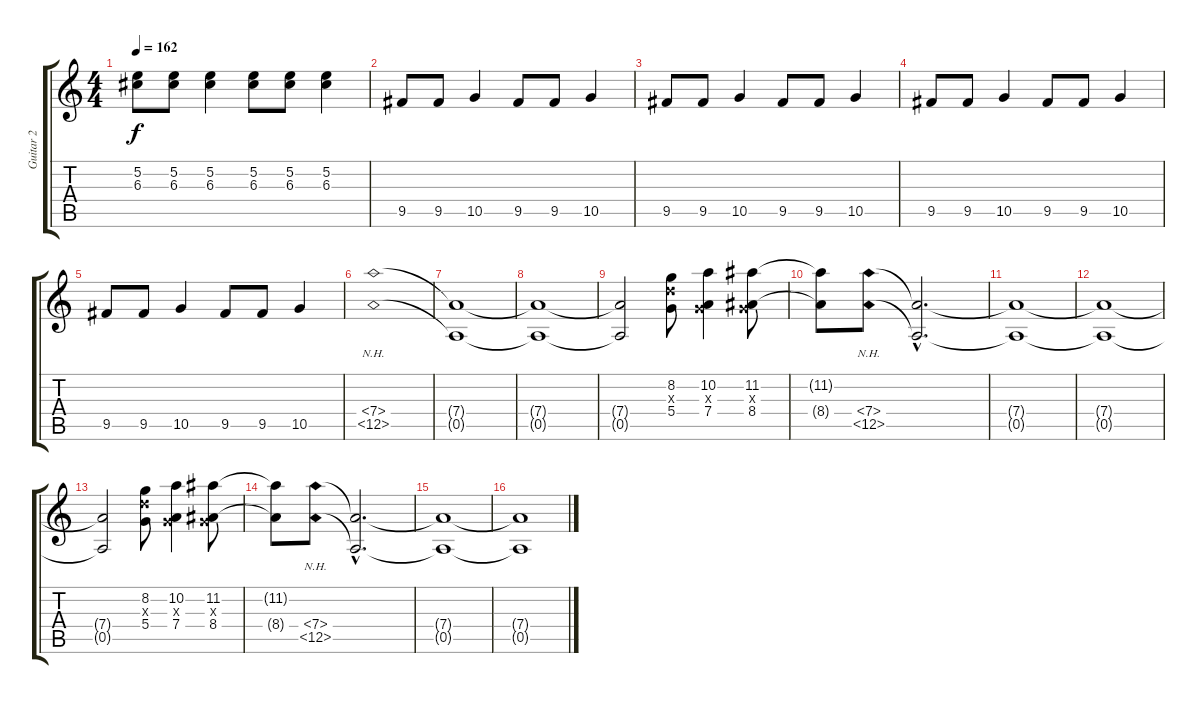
\track ("Guitar 2" "Guitar 2") {instrument distortionguitar}
\staff {score tabs}
\tuning (E4 B3 G3 D3 A2 E2) {hide}
\ts (4 4)
\tempo 162
\clef g2
\ks c
(5.2{t} 6.3{t}).8{dy f} (5.2 6.3).8 (5.2 6.3).4 (5.2 6.3).8 (5.2 6.3).8 (5.2 6.3).4 |
9.5.8 9.5.8 10.5.4 9.5.8 9.5.8 10.5.4 |
9.5.8 9.5.8 10.5.4 9.5.8 9.5.8 10.5.4 |
9.5.8 9.5.8 10.5.4 9.5.8 9.5.8 10.5.4 |
9.5.8 9.5.8 10.5.4 9.5.8 9.5.8 10.5.4 |
(7.4{nh} 0.5{nh}).1 |
(7.4{t} 0.5{t}).1 |
(7.4{t} 0.5{t}).1 |
(7.4{t} 0.5{t}).2 (8.2 7.3{x} 5.4).8 (10.2 0.3{x} 7.4).4 (11.2 0.3{x} 8.4).8 |
(11.2{t} 8.4{t}).8 (7.4{nh} 0.5{nh}).8 (7.4{hac t} 0.5{hac t}).2{d} |
(7.4{t} 0.5{t}).1 |
(7.4{t} 0.5{t}).1 |
(7.4{t} 0.5{t}).2 (8.2 7.3{x} 5.4).8 (10.2 0.3{x} 7.4).4 (11.2 0.3{x} 8.4).8 |
(11.2{t} 8.4{t}).8 (7.4{nh} 0.5{nh}).8 (7.4{hac t} 0.5{hac t}).2{d} |
(7.4{t} 0.5{t}).1 |
(7.4{t} 0.5{t}).1
